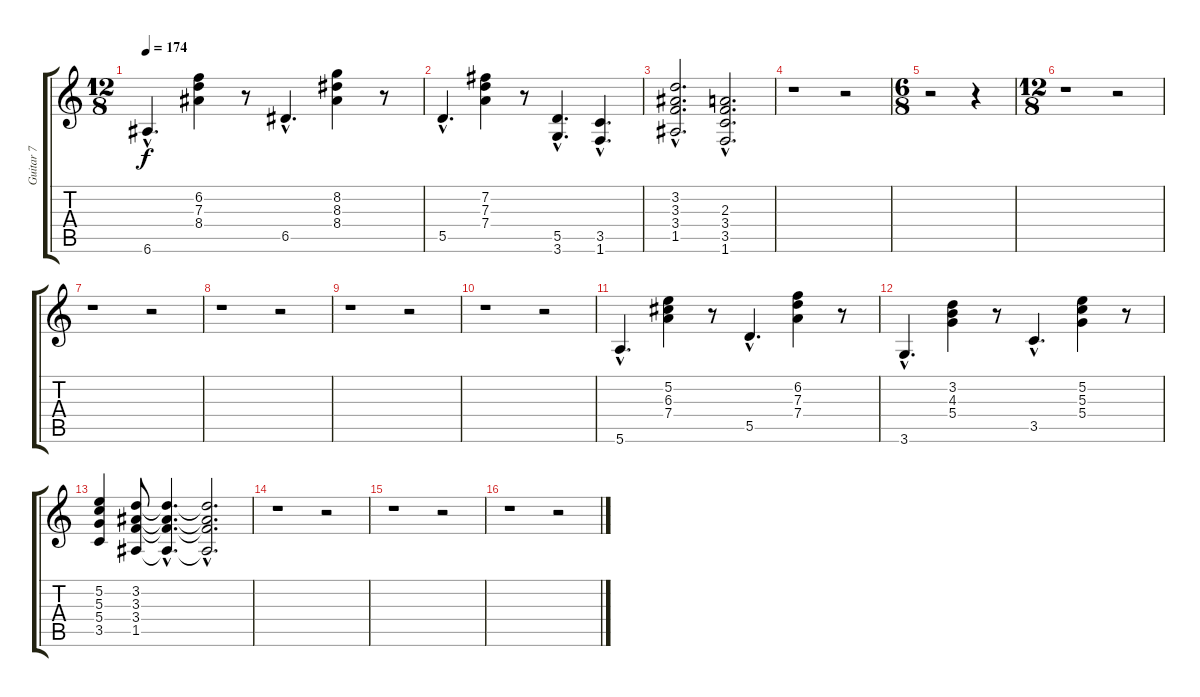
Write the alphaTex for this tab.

\track ("Guitar 7" "Guitar 7") {instrument distortionguitar}
\staff {score tabs}
\tuning (E4 B3 G3 D3 A2 E2) {hide}
\ts (12 8)
\tempo 174
\clef g2
\ks c
6.6{hac}.4{d dy f} (6.2 7.3 8.4).4 r.8 6.5{hac}.4{d} (8.2 8.3 8.4).4 r.8 |
5.5{hac}.4{d} (7.2 7.3 7.4).4 r.8 (5.5{hac} 3.6{hac}).4{d} (3.5{hac} 1.6{hac}).4{d} |
(3.2{hac} 3.3{hac} 3.4{hac} 1.5{hac}).2{d} (2.3{hac} 3.4{hac} 3.5{hac} 1.6{hac}).2{d} |
r.1 r.2 |
\ts (6 8)
r.2 r.4 |
\ts (12 8)
r.1 r.2 |
r.1 r.2 |
r.1 r.2 |
r.1 r.2 |
r.1 r.2 |
5.6{hac}.4{d} (5.2 6.3 7.4).4 r.8 5.5{hac}.4{d} (6.2 7.3 7.4).4 r.8 |
3.6{hac}.4{d} (3.2 4.3 5.4).4 r.8 3.5{hac}.4{d} (5.2 5.3 5.4).4 r.8 |
(5.2 5.3 5.4 3.5).4 (3.2 3.3 3.4 1.5).8 (3.2{hac t} 3.3{hac t} 3.4{hac t} 1.5{hac t}).4{d} (3.2{hac t} 3.3{hac t} 3.4{hac t} 1.5{hac t}).2{d} |
r.1 r.2 |
r.1 r.2 |
r.1 r.2
